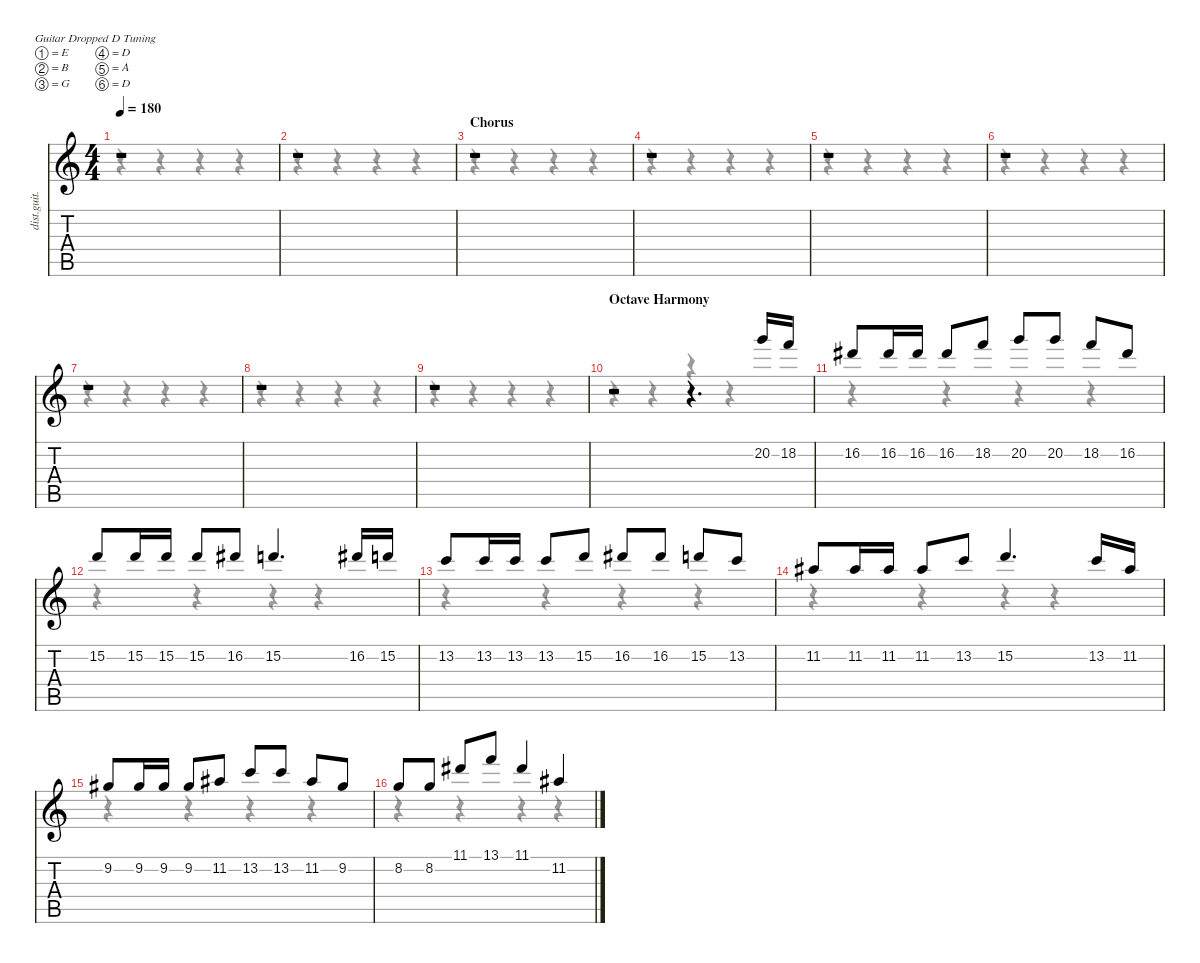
\defaultSystemsLayout 4
\hideDynamics
\bracketExtendMode nobrackets
\track ("Harmony" "dist.guit.") {instrument distortionguitar}
\staff {score tabs}
\tuning (E4 B3 G3 D3 A2 D2)
\voice
\ts (4 4)
\tempo 180
\clef g2
\ks c
r.1{dy f} |
r.1 |
\section ("" "Chorus")
r.1 |
r.1 |
r.1 |
r.1 |
r.1 |
r.1 |
r.1 |
\section ("" "Octave Harmony")
r.2 r.4{d} 20.2.16 18.2.16 |
16.2{acc #}.8 16.2{acc #}.16 16.2{acc #}.16 16.2{acc #}.8 18.2.8 20.2.8 20.2.8 18.2.8 16.2{acc #}.8 |
15.2.8 15.2.16 15.2.16 15.2.8 16.2{acc #}.8 15.2.4{d} 16.2{acc #}.16 15.2.16 |
13.2.8 13.2.16 13.2.16 13.2.8 15.2.8 16.2{acc #}.8 16.2{acc #}.8 15.2.8 13.2.8 |
11.2{acc #}.8 11.2{acc #}.16 11.2{acc #}.16 11.2{acc #}.8 13.2.8 15.2.4{d} 13.2.16 11.2{acc #}.16 |
9.2{acc #}.8 9.2{acc #}.16 9.2{acc #}.16 9.2{acc #}.8 11.2{acc #}.8 13.2.8 13.2.8 11.2{acc #}.8 9.2{acc #}.8 |
8.2.8 8.2.8 11.1{acc #}.8 13.1.8 11.1{acc #}.4 11.2{acc #}.4
\voice
\clef g2
\ottava regular
\simile none
\ks c
r.4{dy mf} r.4 r.4 r.4 |
r.4 r.4 r.4 r.4 |
r.4 r.4 r.4 r.4 |
r.4 r.4 r.4 r.4 |
r.4 r.4 r.4 r.4 |
r.4 r.4 r.4 r.4 |
r.4 r.4 r.4 r.4 |
r.4 r.4 r.4 r.4 |
r.4 r.4 r.4 r.4 |
r.4 r.4 r.4 r.4 |
r.4 r.4 r.4 r.4 |
r.4 r.4 r.4 r.4 |
r.4 r.4 r.4 r.4 |
r.4 r.4 r.4 r.4 |
r.4 r.4 r.4 r.4 |
r.4 r.4 r.4 r.4
